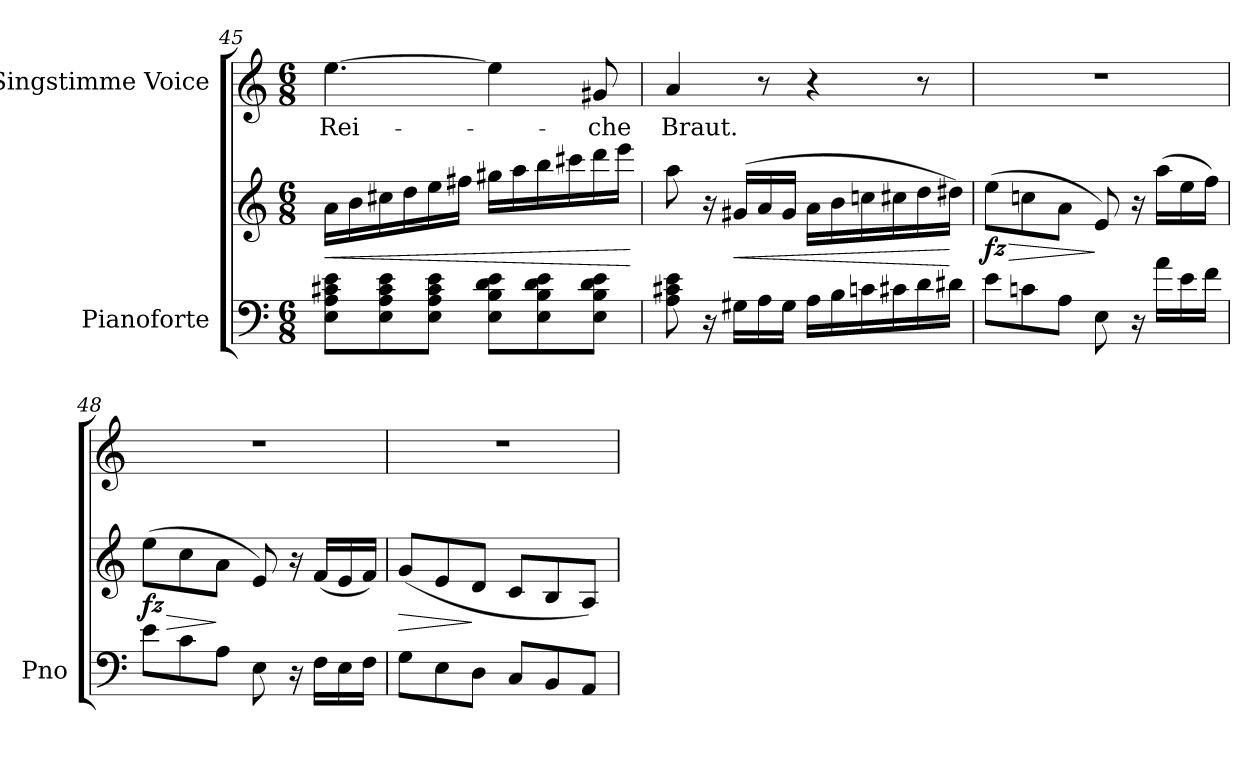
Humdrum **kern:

**kern	**kern	**dynam	**kern	**text
*part2	*part2	*part2	*part1	*part1
*staff3	*staff2	*staff2/3	*staff1	*staff1
*I"Pianoforte	*	*	*I"Singstimme Voice	*
*I'Pno	*	*	*	*
*clefF4	*clefG2	*	*clefG2	*
*k[]	*k[]	*	*k[]	*
*M6/8	*M6/8	*	*M6/8	*
=45	=45	=45	=45	=45
!	!	!LO:HP:b	!	!LO:LY:b
8E\ 8A\ 8c#X\ 8e\L	16a\LL	<	[4.ee\	Rei-
.	16b\	.	.	.
8E\ 8A\ 8c#\ 8e\	16cc#X\	.	.	.
.	16dd\	.	.	.
8E\ 8A\ 8c#\ 8e\J	16ee\	.	.	.
.	16ff#X\JJ	.	.	.
8E\ 8B\ 8d\ 8e\L	16gg#X\LL	.	4ee\]	.
.	16aa\	.	.	.
8E\ 8B\ 8d\ 8e\	16bb\	.	.	.
.	16ccc#X\	.	.	.
!	!	!	!	!LO:LY:b
8E\ 8B\ 8d\ 8e\J	16ddd\	.	8g#X/	-che
.	16eee\JJ	.	.	.
.	.	[	.	.
=46	=46	=46	=46	=46
!	!	!	!	!LO:LY:b
8A\ 8c#X\ 8e\	8aa\	.	4a/	Braut.
16r	16r	.	.	.
!	!	!LO:HP:b	!	!
16G#X\LL	(16g#X/LL	<	.	.
16A\	16a/	.	8r	.
16G#\JJ	16g#/JJ	.	.	.
16A\LL	16a\LL	.	4r	.
16B\	16b\	.	.	.
16cn\	16ccn\	.	.	.
16c#X\	16cc#X\	.	.	.
16d\	16dd\	.	8r	.
16d#X\JJ	16dd#X\JJ)	[	.	.
=47	=47	=47	=47	=47
!	!	!LO:HP:b	!	!
!	!	!LO:DY:n=1:b	!	!
8e\L	(8ee\L	> fz	2.r	.
8cn\	8ccn\	.	.	.
8A\J	8a\J	.	.	.
8E\	8e/)	]	.	.
16r	16r	.	.	.
16a\LL	(16aa\LL	.	.	.
16e\	16ee\	.	.	.
16f\JJ	16ff\JJ)	.	.	.
!!LO:PB:g=z
=48	=48	=48	=48	=48
!	!	!LO:HP:b	!	!
!	!	!LO:DY:n=1:b	!	!
8e\L	(8ee\L	> fz	2.r	.
8c\	8cc\	.	.	.
8A\J	8a\J	]	.	.
8E\	8e/)	.	.	.
16r	16r	.	.	.
16F\LL	(16f/LL	.	.	.
16E\	16e/	.	.	.
16F\JJ	16f/JJ)	.	.	.
=49	=49	=49	=49	=49
!	!	!LO:HP:b	!	!
8G\L	(8g/L	>	2.r	.
8E\	8e/	.	.	.
8D\J	8d/J	]	.	.
8C/L	8c/L	.	.	.
8BB/	8B/	.	.	.
8AA/J	8A/J)	.	.	.
=	=	=	=	=
*-	*-	*-	*-	*-
